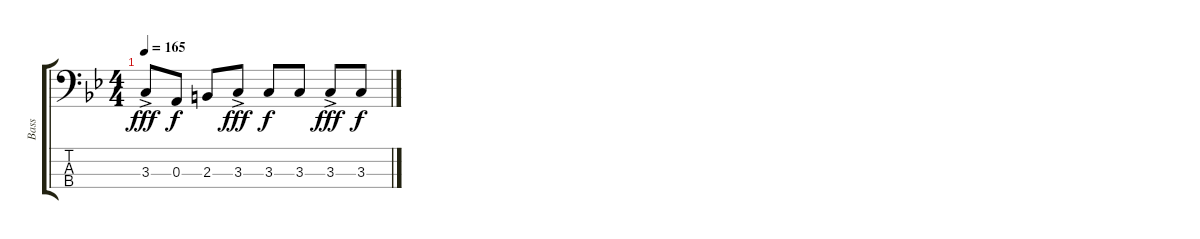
\track ("Bass" "Bass") {instrument electricbasspick}
\staff {score tabs}
\tuning (G2 D2 A1 E1) {hide}
\ts (4 4)
\tempo 165
\clef f4
\ks bb
3.3{ac}.8{dy fff} 0.3.8{dy f} 2.3.8 3.3{ac}.8{dy fff} 3.3.8{dy f} 3.3.8 3.3{ac}.8{dy fff} 3.3.8{dy f}
